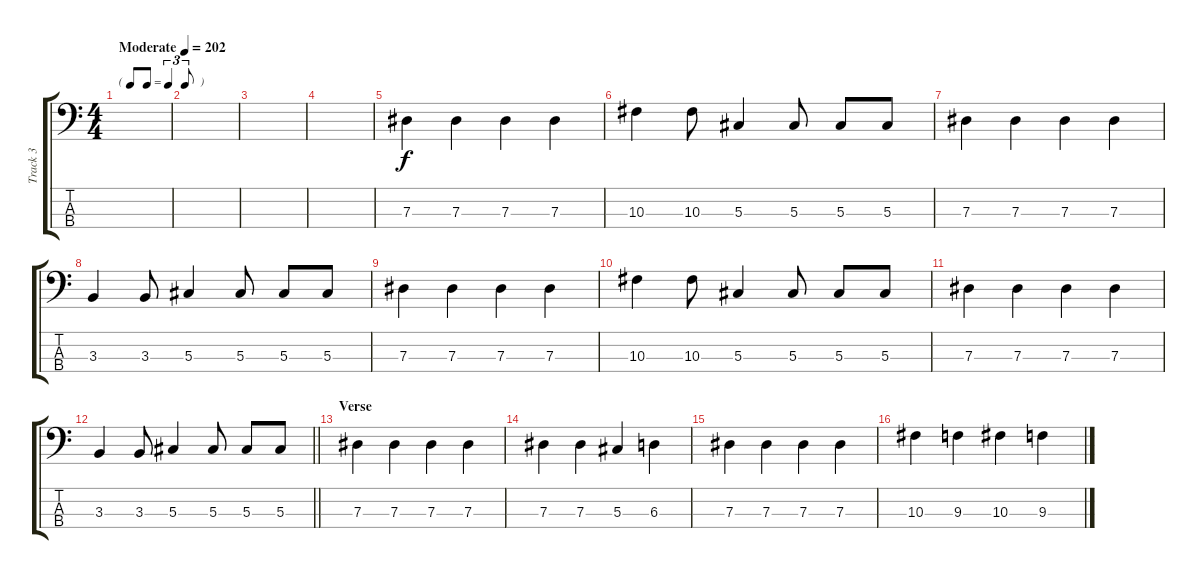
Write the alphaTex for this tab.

\track ("Track 3" "Track 3") {instrument electricbassfinger}
\staff {score tabs}
\tuning (Gb2 Db2 Ab1 Eb1) {hide}
\ts (4 4)
\tf triplet8th
\tempo (202 "Moderate")
\clef f4
\ks c
|
|
|
|
7.3.4 7.3.4 7.3.4 7.3.4 |
10.3.4 10.3.8 5.3.4 5.3.8 5.3.8 5.3.8 |
7.3.4 7.3.4 7.3.4 7.3.4 |
3.3.4 3.3.8 5.3.4 5.3.8 5.3.8 5.3.8 |
7.3.4 7.3.4 7.3.4 7.3.4 |
10.3.4 10.3.8 5.3.4 5.3.8 5.3.8 5.3.8 |
7.3.4 7.3.4 7.3.4 7.3.4 |
\barLineRight lightlight
3.3.4 3.3.8 5.3.4 5.3.8 5.3.8 5.3.8 |
\section ("" "Verse")
7.3.4 7.3.4 7.3.4 7.3.4 |
7.3.4 7.3.4 5.3.4 6.3.4 |
7.3.4 7.3.4 7.3.4 7.3.4 |
10.3.4 9.3.4 10.3.4 9.3.4
